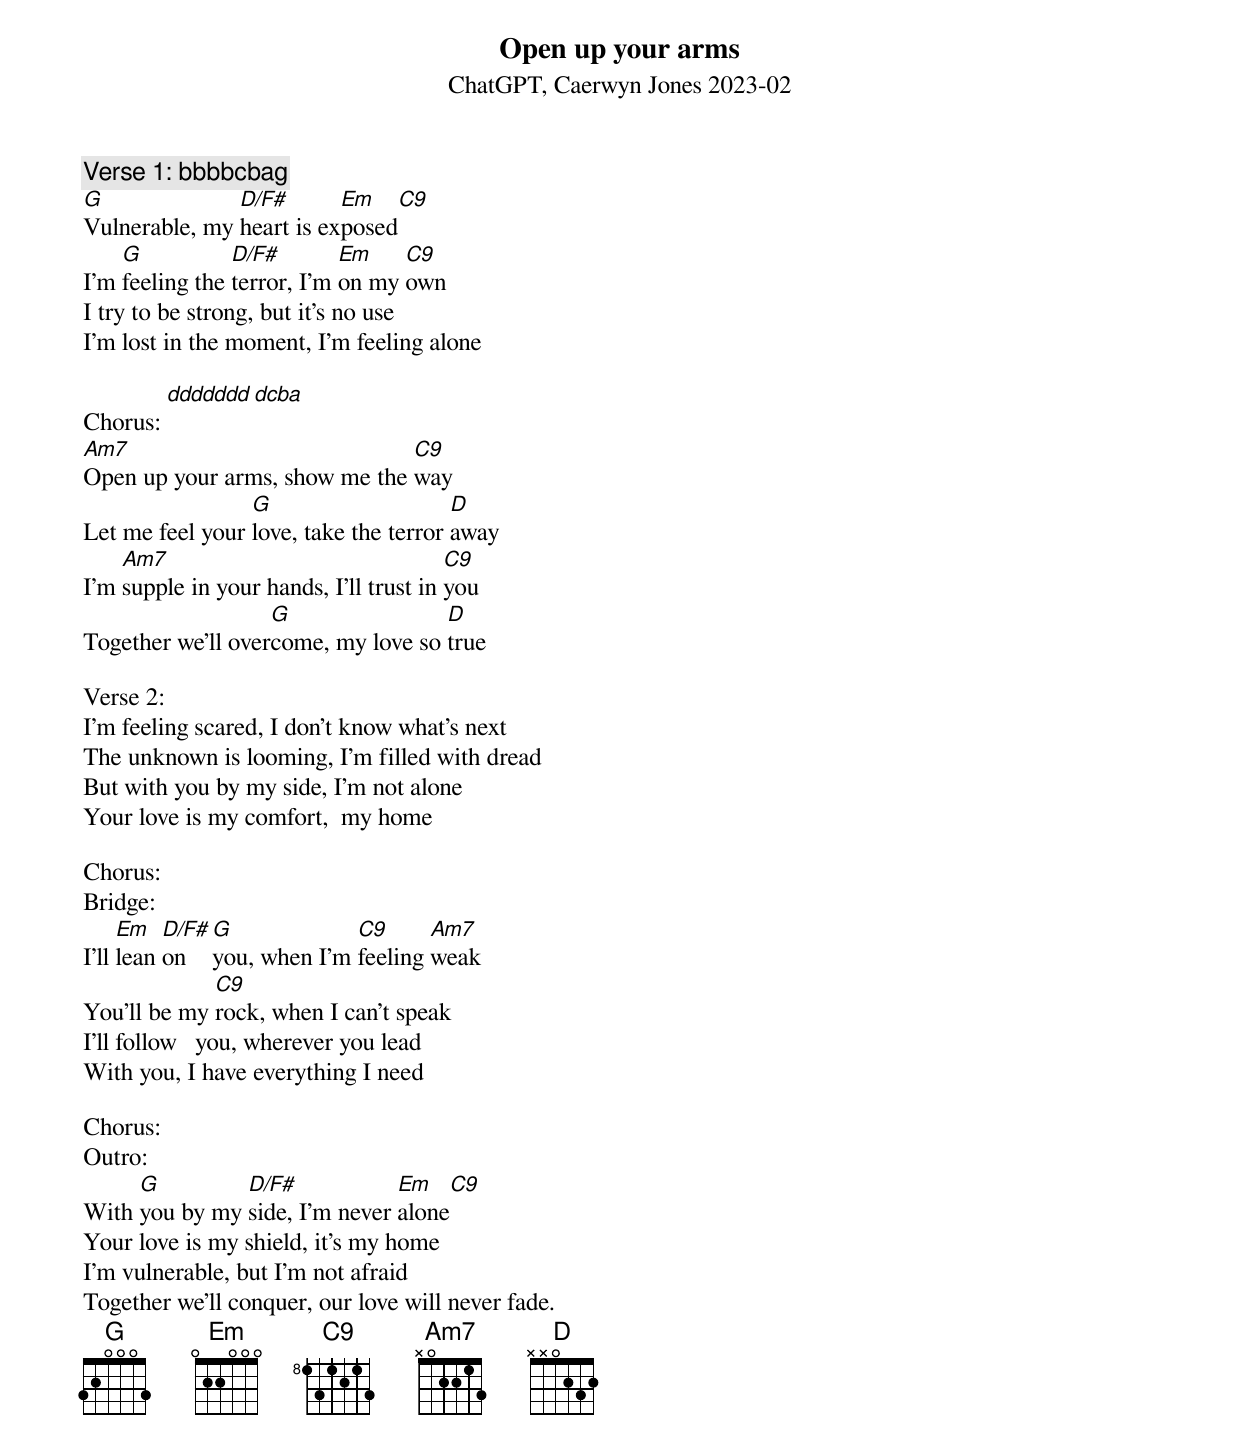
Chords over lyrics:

Open up your arms
ChatGPT, Caerwyn Jones 2023-02
Verse 1: [bbbbcbag]
G              D/F#       Em       C9
Vulnerable, my heart is exposed
    G           D/F#        Em    C9
I’m feeling the terror, I’m on my own
I try to be strong, but it’s no use
I’m lost in the moment, I’m feeling alone

Chorus: [ddddddd dcba]
Am7                            C9
Open up your arms, show me the way
                 G                     D
Let me feel your love, take the terror away
    Am7                                 C9
I’m supple in your hands, I’ll trust in you
                   G                D
Together we’ll overcome, my love so true

Verse 2:
I’m feeling scared, I don’t know what’s next
The unknown is looming, I’m filled with dread
But with you by my side, I’m not alone
Your love is my comfort,  my home

Chorus:
Bridge:
     Em   D/F# G             C9      Am7
I’ll lean on   you, when I’m feeling weak
             C9
You’ll be my rock, when I can’t speak
I’ll follow   you, wherever you lead
With you, I have everything I need

Chorus:
Outro:
     G         D/F#            Em    C9
With you by my side, I’m never alone
Your love is my shield, it’s my home
I’m vulnerable, but I’m not afraid
Together we’ll conquer, our love will never fade.
